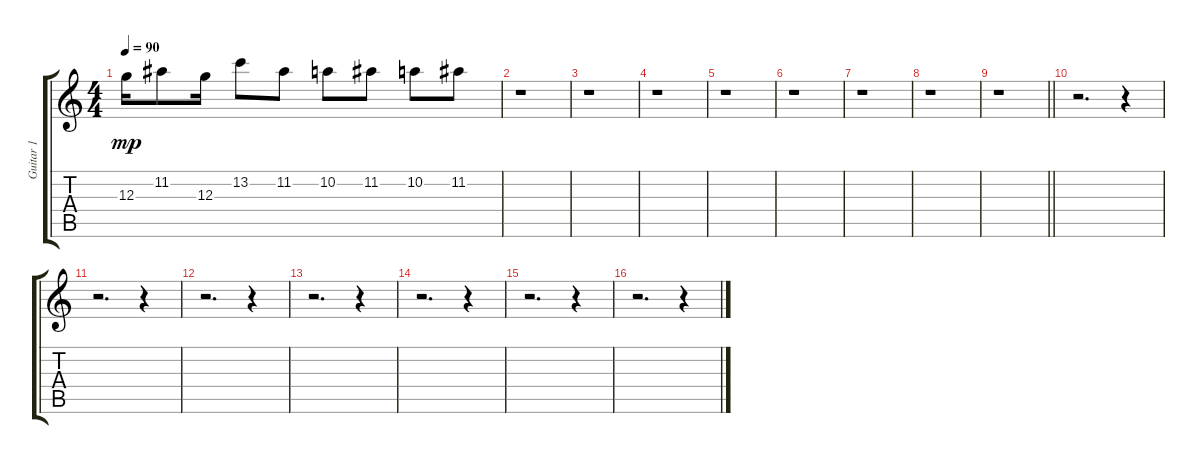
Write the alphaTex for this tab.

\track ("Guitar 1" "Guitar 1") {instrument electricguitarjazz}
\staff {score tabs}
\tuning (E4 B3 G3 D3 A2 E2) {hide}
\ts (4 4)
\tempo 90
\clef g2
\ks c
12.3.16{dy mp} 11.2.8 12.3.16 13.2.8 11.2.8 10.2.8 11.2.8 10.2.8 11.2.8 |
r.1 |
r.1 |
r.1 |
r.1 |
r.1 |
r.1 |
r.1 |
\barLineRight lightlight
r.1 |
r.2{d} r.4 |
r.2{d} r.4 |
r.2{d} r.4 |
r.2{d} r.4 |
r.2{d} r.4 |
r.2{d} r.4 |
r.2{d} r.4
